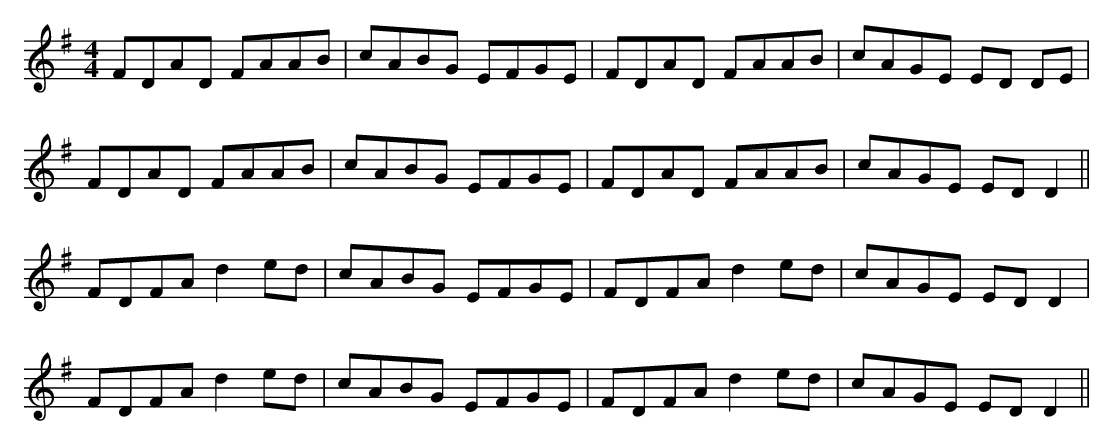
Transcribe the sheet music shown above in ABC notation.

X:1
M:4/4
K:Dmix
FDAD FAAB|cABG EFGE|FDAD FAAB|cAGE ED DE|
FDAD FAAB|cABG EFGE|FDAD FAAB|cAGE ED D2||
FDFA d2 ed|cABG EFGE|FDFA d2 ed|cAGE EDD2|
FDFA d2 ed|cABG EFGE|FDFA d2 ed|cAGE EDD2||
